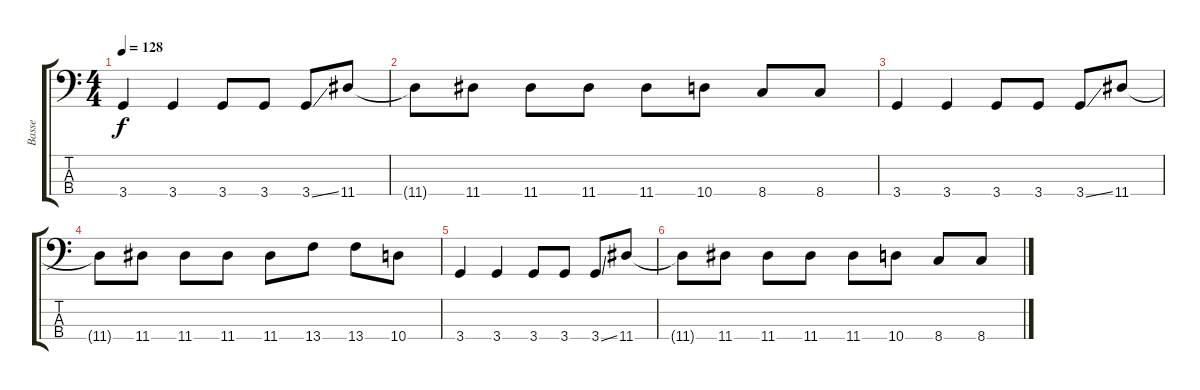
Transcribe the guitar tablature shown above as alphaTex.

\track ("Basse" "Basse") {instrument electricbassfinger}
\staff {score tabs}
\tuning (G2 D2 A1 E1) {hide}
\ts (4 4)
\tempo 128
\clef f4
\ks c
3.4.4{dy f} 3.4.4 3.4.8 3.4.8 3.4{ss}.8 11.4.8 |
11.4{t}.8 11.4.8 11.4.8 11.4.8 11.4.8 10.4.8 8.4.8 8.4.8 |
3.4.4 3.4.4 3.4.8 3.4.8 3.4{ss}.8 11.4.8 |
11.4{t}.8 11.4.8 11.4.8 11.4.8 11.4.8 13.4.8 13.4.8 10.4.8 |
3.4.4 3.4.4 3.4.8 3.4.8 3.4{ss}.8 11.4.8 |
11.4{t}.8 11.4.8 11.4.8 11.4.8 11.4.8 10.4.8 8.4.8 8.4.8
